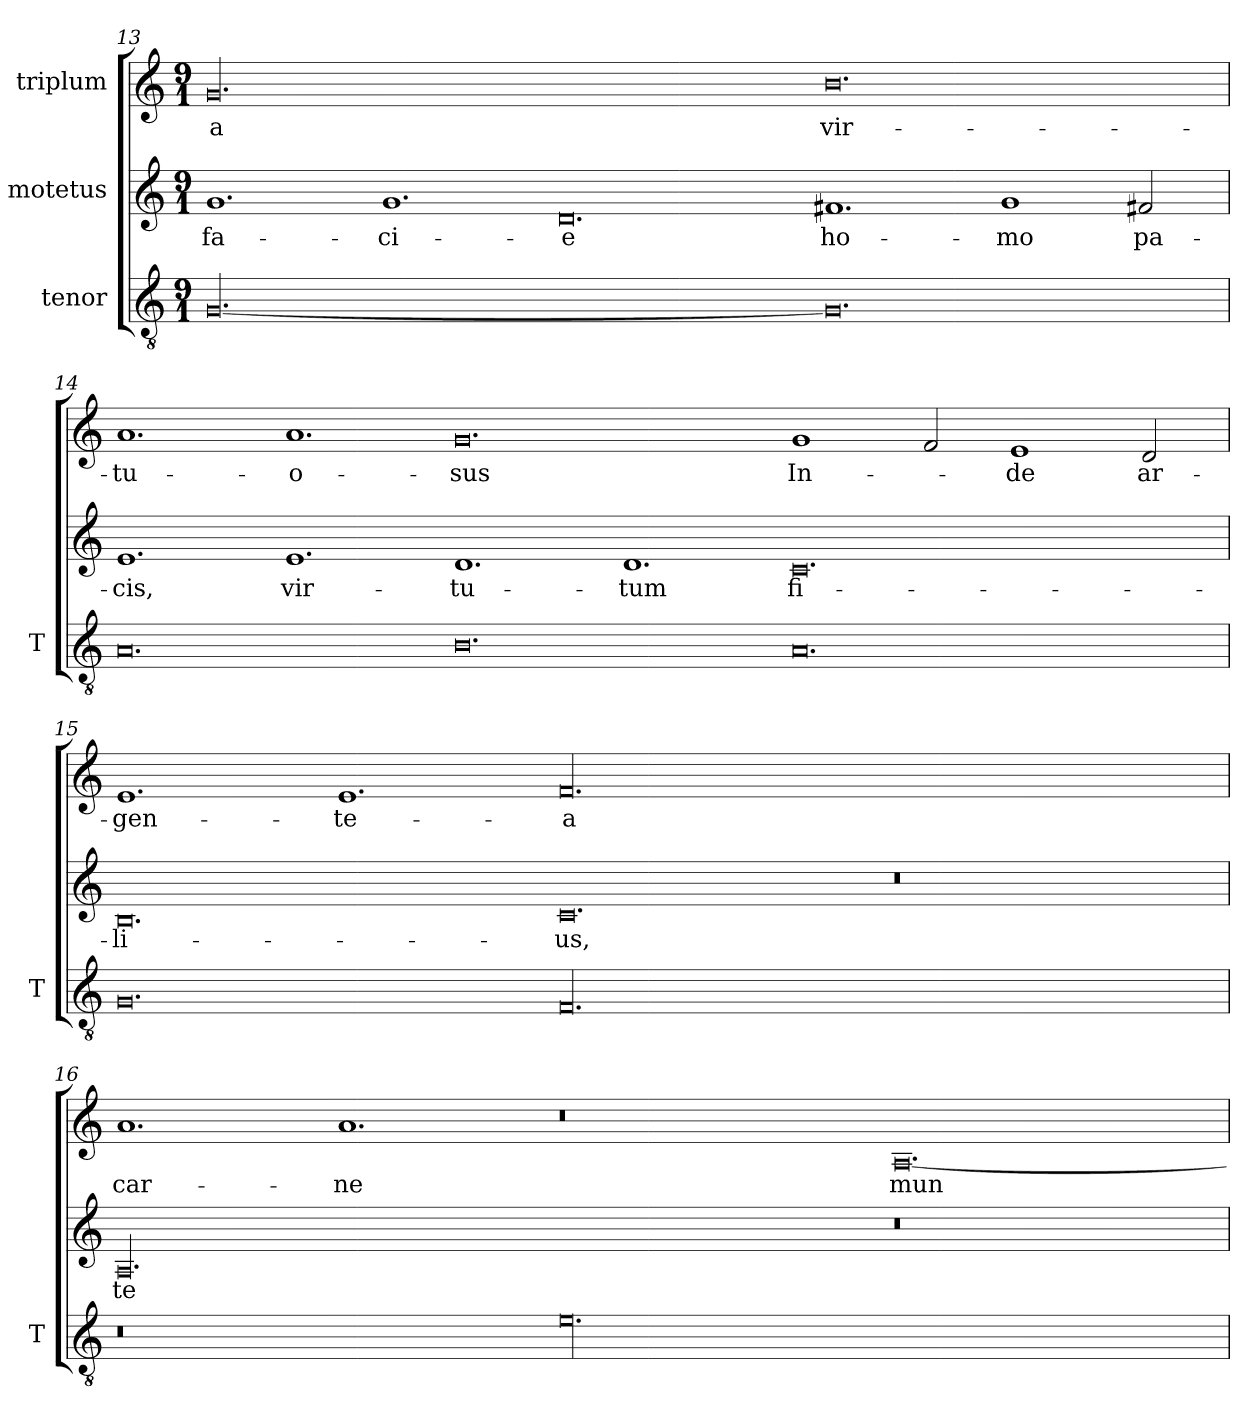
**kern	**kern	**text	**kern	**text
*part3	*part2	*part2	*part1	*part1
*staff3	*staff2	*staff2	*staff1	*staff1
*I"tenor	*I"motetus	*	*I"triplum	*
*I'T	*	*	*	*
!!LO:LB:g=z
*clefGv2	*clefG2	*	*clefG2	*
*k[]	*k[]	*	*k[]	*
*C:	*C:	*	*C:	*
*M9/1	*M9/1	*	*M9/1	*
=13	=13	=13	=13	=13
[00.G/	1.g/	fa-	00.g/	-a
.	1.g/	-ci-	.	.
.	0.d/	-e	.	.
0.G/]	1.f#X/	ho-	0.b\	vir-
.	1g/	-mo	.	.
.	2f#X/	pa-	.	.
=14	=14	=14	=14	=14
0.A/	1.e/	-cis,	1.a/	-tu-
.	1.e/	vir-	1.a/	-o-
0.B\	1.d/	-tu-	0.g/	-sus
.	1.d/	-tum	.	.
0.A/	0.c/	fi-	1g/	In-
.	.	.	2f/	.
.	.	.	1e/	-de
.	.	.	2d/	ar-
=15	=15	=15	=15	=15
0.G/	0.B/	-li-	1.e/	-gen-
.	.	.	1.e/	-te-
00.F/	0.c/	-us,	00.f/	-a
.	0.r	.	.	.
!!LO:LB:g=z
=16	=16	=16	=16	=16
0.r	00.A/	te-	1.a/	car-
.	.	.	1.a/	-ne
00.e\	.	.	0.r	.
.	0.r	.	[0.A/	mun-
=	=	=	=	=
*-	*-	*-	*-	*-
